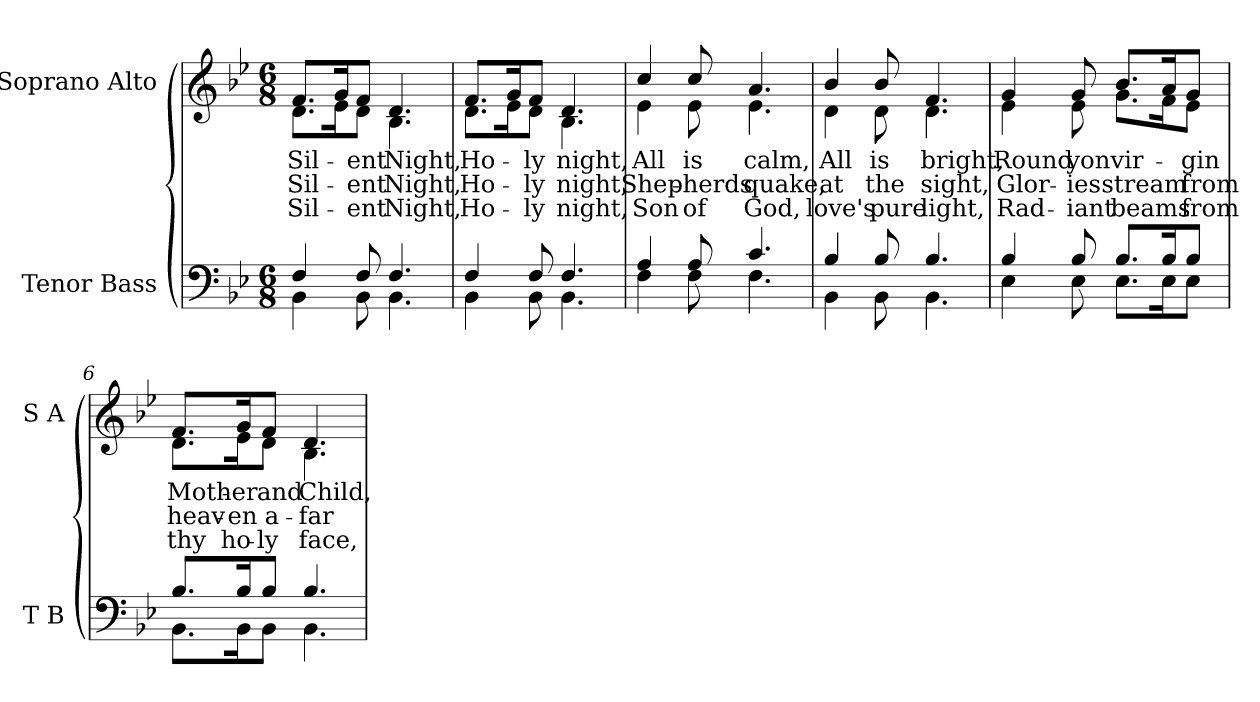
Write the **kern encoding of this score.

**kern	**kern	**text	**text	**text
*part2	*part1	*part1	*part1	*part1
*staff2	*staff1	*staff1	*staff1	*staff1
*I"Tenor Bass	*I"Soprano Alto	*	*	*
*I'T B	*I'S A	*	*	*
!!LO:PB:g=z
*clefF4	*clefG2	*	*	*
*k[b-e-]	*k[b-e-]	*	*	*
*B-:	*B-:	*	*	*
*M6/8	*M6/8	*	*	*
=1	=1	=1	=1	=1
*^	*	*	*	*
!	!	!	!LO:LY:b:color=#000000	!LO:LY:b:color=#000000	!LO:LY:b:color=#000000
*	*	*^	*	*	*
4Fi/	4BB-i\	8.fi/L	8.di\L	Sil-	Sil-	Sil-
.	.	16gi/K	16e-i\K	.	.	.
!	!	!	!	!LO:LY:b:color=#000000	!LO:LY:b:color=#000000	!LO:LY:b:color=#000000
8Fi/	8BB-i\	8fi/J	8di\J	-ent	-ent	-ent
!	!	!	!	!LO:LY:b:color=#000000	!LO:LY:b:color=#000000	!LO:LY:b:color=#000000
4.Fi/	4.BB-i\	4.di/	4.B-i\	Night,	Night,	Night,
=2	=2	=2	=2	=2	=2	=2
!	!	!	!	!LO:LY:b:color=#000000	!LO:LY:b:color=#000000	!LO:LY:b:color=#000000
4Fi/	4BB-i\	8.fi/L	8.di\L	Ho-	Ho-	Ho-
.	.	16gi/K	16e-i\K	.	.	.
!	!	!	!	!LO:LY:b:color=#000000	!LO:LY:b:color=#000000	!LO:LY:b:color=#000000
8Fi/	8BB-i\	8fi/J	8di\J	-ly	-ly	-ly
!	!	!	!	!LO:LY:b:color=#000000	!LO:LY:b:color=#000000	!LO:LY:b:color=#000000
4.Fi/	4.BB-i\	4.di/	4.B-i\	night,	night,	night,
=3	=3	=3	=3	=3	=3	=3
!	!	!	!	!LO:LY:b:color=#000000	!LO:LY:b:color=#000000	!LO:LY:b:color=#000000
4Ai/	4Fi\	4cci/	4e-i\	All	Shep-	Son
!	!	!	!	!LO:LY:b:color=#000000	!LO:LY:b:color=#000000	!LO:LY:b:color=#000000
8Ai/	8Fi\	8cci/	8e-i\	is	-herds	of
!	!	!	!	!LO:LY:b:color=#000000	!LO:LY:b:color=#000000	!LO:LY:b:color=#000000
4.ci/	4.Fi\	4.ai/	4.e-i\	calm,	quake,	God,
!!LO:LB:g=z	!!
=4	=4	=4	=4	=4	=4	=4
!	!	!	!	!LO:LY:b:color=#000000	!LO:LY:b:color=#000000	!LO:LY:b:color=#000000
4B-i/	4BB-i\	4b-i/	4di\	All	at	love's
!	!	!	!	!LO:LY:b:color=#000000	!LO:LY:b:color=#000000	!LO:LY:b:color=#000000
8B-i/	8BB-i\	8b-i/	8di\	is	the	pure
!	!	!	!	!LO:LY:b:color=#000000	!LO:LY:b:color=#000000	!LO:LY:b:color=#000000
4.B-i/	4.BB-i\	4.fi/	4.di\	bright,	sight,	light,
=5	=5	=5	=5	=5	=5	=5
!	!	!	!	!LO:LY:b:color=#000000	!LO:LY:b:color=#000000	!LO:LY:b:color=#000000
4B-i/	4E-i\	4gi/	4e-i\	Round	Glor-	Rad-
!	!	!	!	!LO:LY:b:color=#000000	!LO:LY:b:color=#000000	!LO:LY:b:color=#000000
8B-i/	8E-i\	8gi/	8e-i\	yon	-ies	-iant
!	!	!	!	!LO:LY:b:color=#000000	!LO:LY:b:color=#000000	!LO:LY:b:color=#000000
8.B-i/L	8.E-i\L	8.b-i/L	8.gi\L	vir-	stream	beams
16B-i/K	16E-i\K	16ai/K	16fi\K	.	.	.
!	!	!	!	!LO:LY:b:color=#000000	!LO:LY:b:color=#000000	!LO:LY:b:color=#000000
8B-i/J	8E-i\J	8gi/J	8e-i\J	-gin	from	from
=6	=6	=6	=6	=6	=6	=6
!	!	!	!	!LO:LY:b:color=#000000	!LO:LY:b:color=#000000	!LO:LY:b:color=#000000
8.B-i/L	8.BB-i\L	8.fi/L	8.di\L	Moth-	heav-	thy
!	!	!	!	!LO:LY:b:color=#000000	!LO:LY:b:color=#000000	!LO:LY:b:color=#000000
16B-i/K	16BB-i\K	16gi/K	16e-i\K	-er	-en	ho-
!	!	!	!	!LO:LY:b:color=#000000	!LO:LY:b:color=#000000	!LO:LY:b:color=#000000
8B-i/J	8BB-i\J	8fi/J	8di\J	and	a-	-ly
!	!	!	!	!LO:LY:b:color=#000000	!LO:LY:b:color=#000000	!LO:LY:b:color=#000000
4.B-i/	4.BB-i\	4.di/	4.B-i\	Child,	-far	face,
*v	*v	*	*	*	*	*
*	*v	*v	*	*	*
=	=	=	=	=
*-	*-	*-	*-	*-
